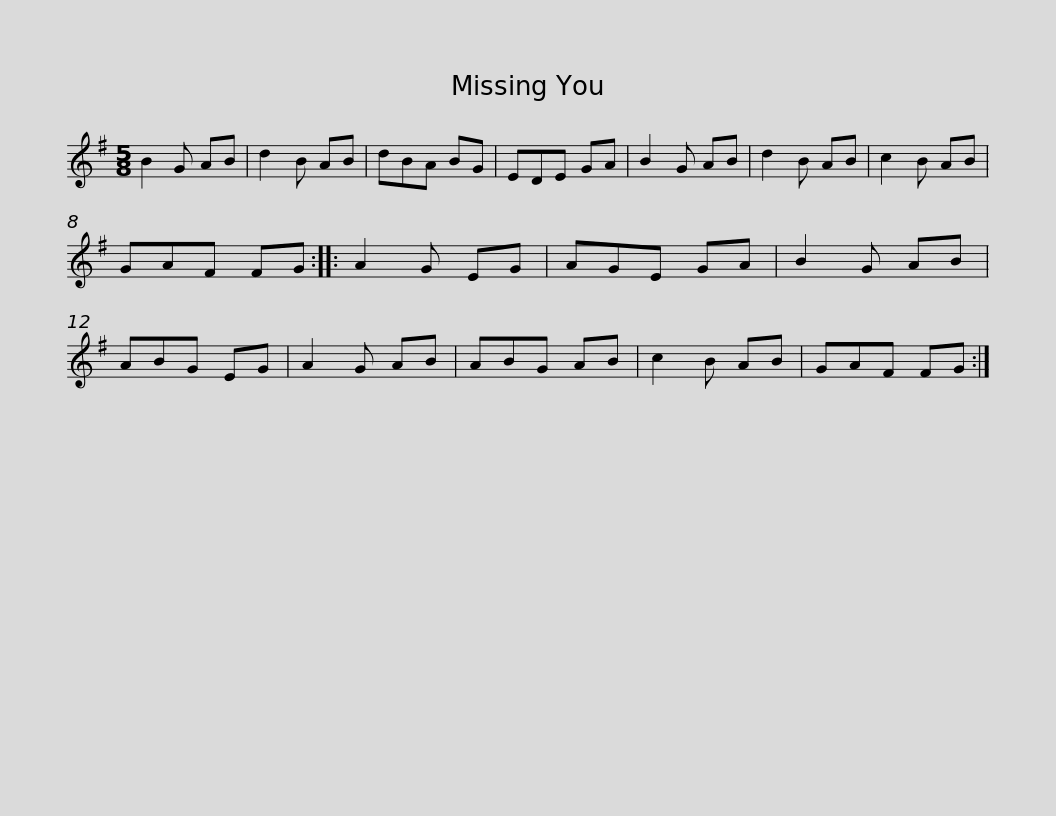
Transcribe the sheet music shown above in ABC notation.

X:1
L:1/8
M:5/8
I:linebreak $
K:G
V:1 treble
V:1
 B2 G AB | d2 B AB | dBA BG | EDE GA | B2 G AB | %5
 d2 B AB | c2 B AB | GAF FG :: A2 G EG |$ AGE GA | %10
 B2 G AB | ABG EG | A2 G AB | ABG AB | c2 B AB | %15
 GAF FG :| %16
